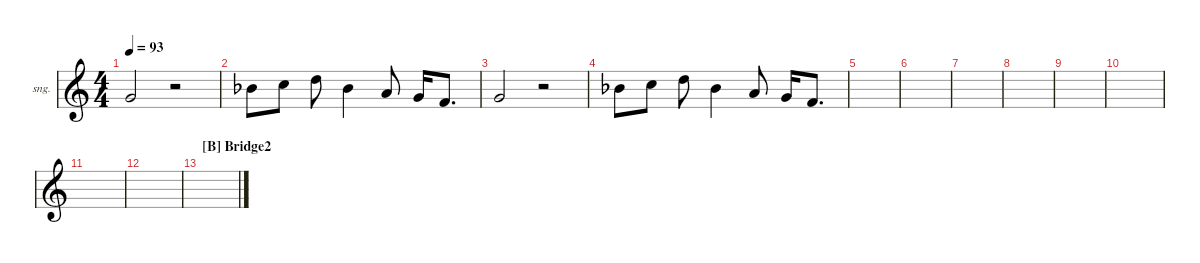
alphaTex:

\defaultSystemsLayout 2
\hideDynamics
\bracketExtendMode nobrackets
\firstSystemTrackNameOrientation horizontal
\otherSystemsTrackNameOrientation horizontal
\track ("Singer" "sng.") {solo instrument voiceoohs}
\staff {score}
\tuning (E4 B3 G3 D3 A2 E2)
\ts (4 4)
\tempo 93
\clef g2
\ks c
8.2.2{dy mf beam Up} r.2{beam Up} |
6.1{acc b}.8{beam Down} 8.1.8{beam Down} 10.1.8{beam Down} 6.1{acc b}.4{beam Down} 5.1.8{beam Up} 3.1.16{beam Up} 1.1.8{d beam Up} |
8.2.2{beam Up} r.2{beam Up} |
6.1{acc b}.8{beam Down} 8.1.8{beam Down} 10.1.8{beam Down} 6.1{acc b}.4{beam Down} 5.1.8{beam Up} 3.1.16{beam Up} 1.1.8{d beam Up} |
|
|
|
|
|
|
|
|
\section ("B" "Bridge2")
